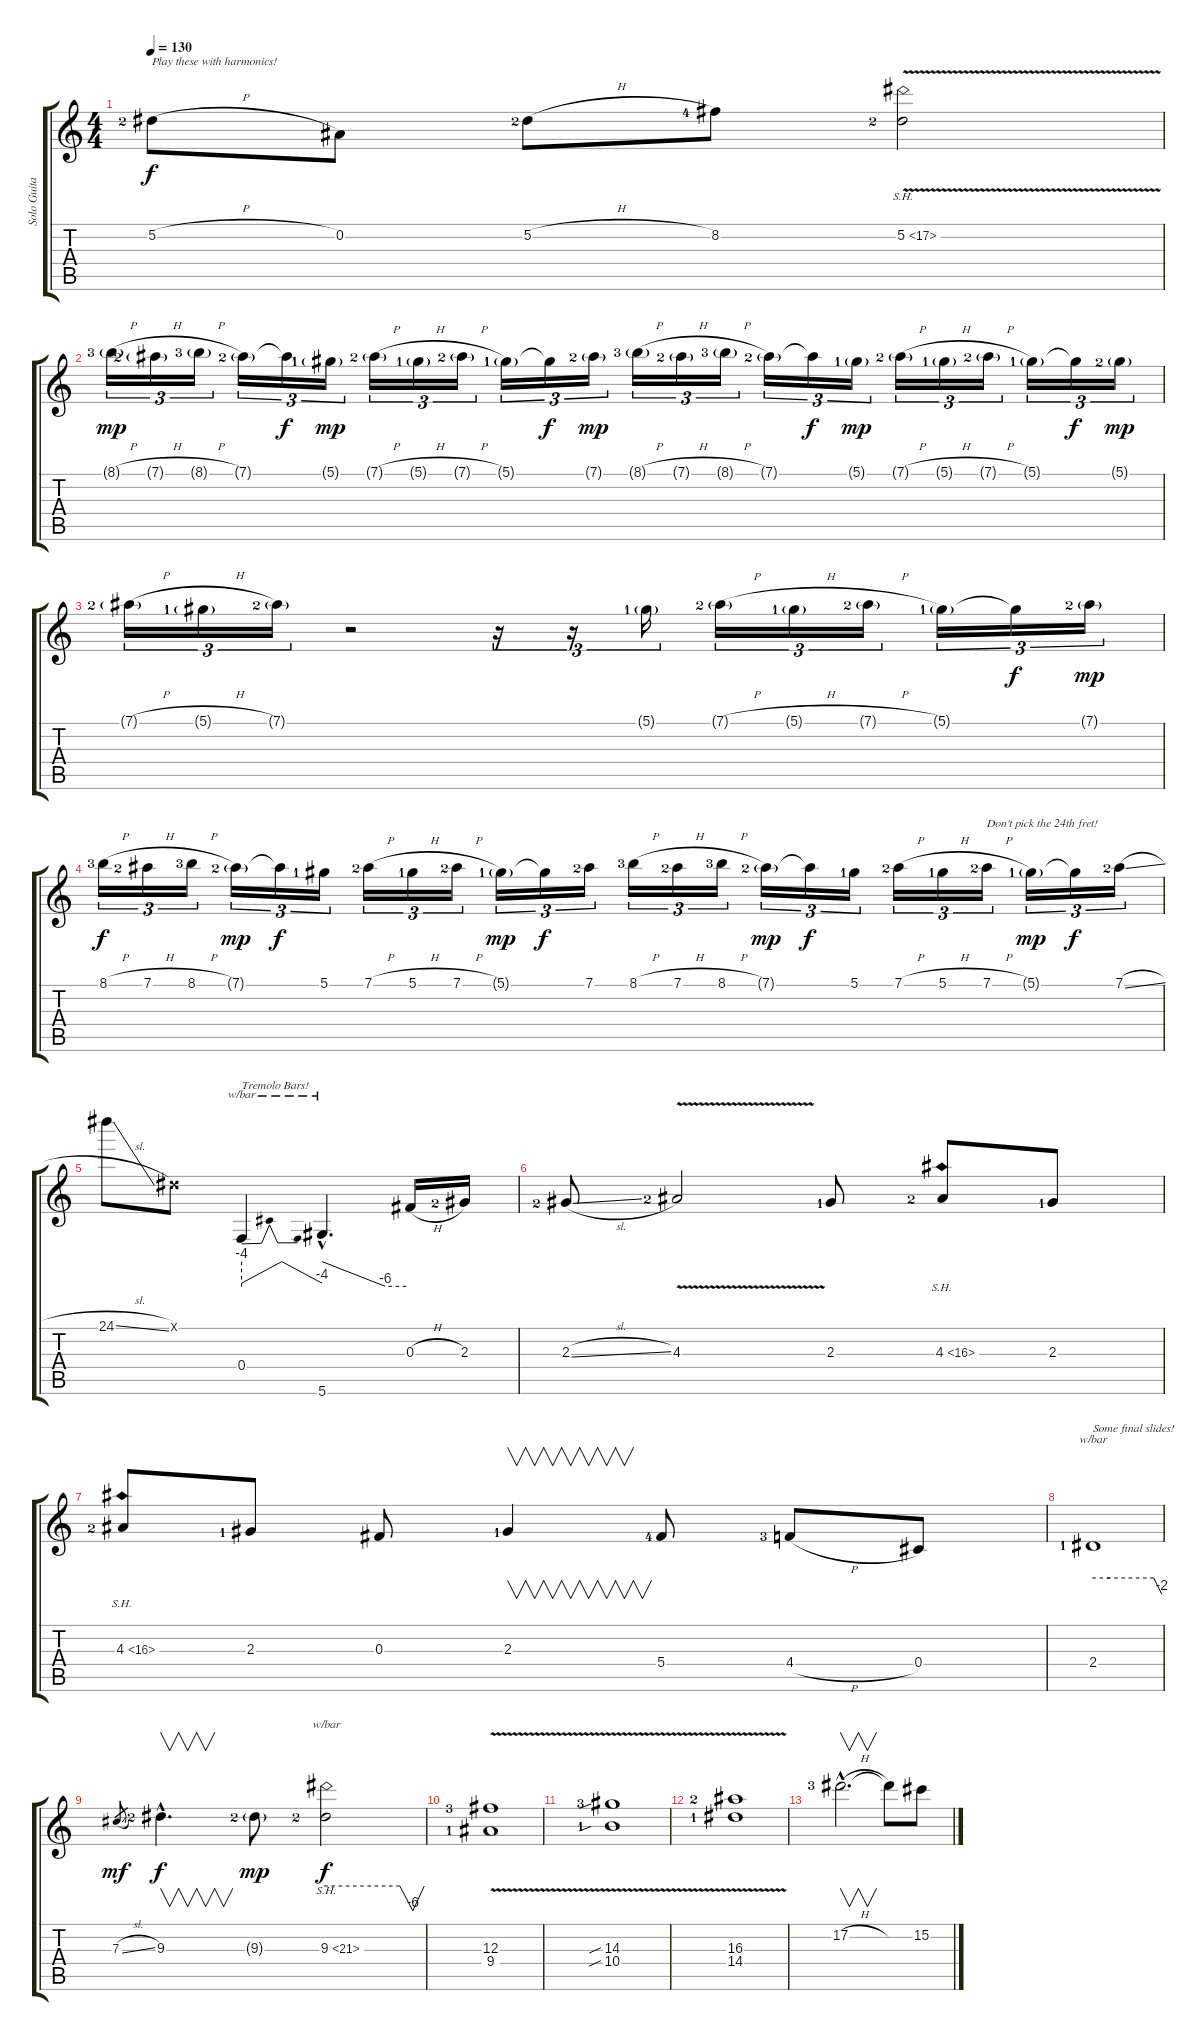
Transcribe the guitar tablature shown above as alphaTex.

\track ("Solo Guitar" "Solo Guita") {instrument distortionguitar}
\staff {score tabs}
\tuning (Eb4 Bb3 Gb3 Db3 Ab2 Eb2) {hide}
\ts (4 4)
\tempo 130
\clef g2
\ks c
5.2{h lf 3}.8{txt "Play these with harmonics!" dy f} 0.2.8 5.2{h lf 3}.8 8.2{lf 5}.8 5.2{sh 12 v lf 3}.2 |
8.1{h g lf 4}.16{tu (3 2) dy mp volume 6} 7.1{h g lf 3}.16{tu (3 2)} 8.1{h g lf 4}.16{tu (3 2)} 7.1{g lf 3}.16{tu (3 2)} 7.1{t}.16{tu (3 2) dy f} 5.1{g lf 2}.16{tu (3 2) dy mp} 7.1{h g lf 3}.16{tu (3 2)} 5.1{h g lf 2}.16{tu (3 2)} 7.1{h g lf 3}.16{tu (3 2)} 5.1{g lf 2}.16{tu (3 2)} 5.1{t}.16{tu (3 2) dy f} 7.1{g lf 3}.16{tu (3 2) dy mp} 8.1{h g lf 4}.16{tu (3 2)} 7.1{h g lf 3}.16{tu (3 2)} 8.1{h g lf 4}.16{tu (3 2)} 7.1{g lf 3}.16{tu (3 2)} 7.1{t}.16{tu (3 2) dy f} 5.1{g lf 2}.16{tu (3 2) dy mp} 7.1{h g lf 3}.16{tu (3 2)} 5.1{h g lf 2}.16{tu (3 2)} 7.1{h g lf 3}.16{tu (3 2)} 5.1{g lf 2}.16{tu (3 2)} 5.1{t}.16{tu (3 2) dy f} 5.1{g lf 3}.16{tu (3 2) dy mp} |
7.1{h g lf 3}.16{tu (3 2)} 5.1{h g lf 2}.16{tu (3 2)} 7.1{g lf 3}.16{tu (3 2)} r.2 r.16{tu (3 2)} r.16{tu (3 2)} 5.1{g lf 2}.16{tu (3 2)} 7.1{h g lf 3}.16{tu (3 2)} 5.1{h g lf 2}.16{tu (3 2)} 7.1{h g lf 3}.16{tu (3 2)} 5.1{g lf 2}.16{tu (3 2)} 5.1{t}.16{tu (3 2) dy f} 7.1{g lf 3}.16{tu (3 2) dy mp} |
8.1{h lf 4}.16{tu (3 2) dy f} 7.1{h lf 3}.16{tu (3 2)} 8.1{h lf 4}.16{tu (3 2)} 7.1{g lf 3}.16{tu (3 2) dy mp} 7.1{t}.16{tu (3 2) dy f} 5.1{lf 2}.16{tu (3 2)} 7.1{h lf 3}.16{tu (3 2)} 5.1{h lf 2}.16{tu (3 2)} 7.1{h lf 3}.16{tu (3 2)} 5.1{g lf 2}.16{tu (3 2) dy mp} 5.1{t}.16{tu (3 2) dy f} 7.1{lf 3}.16{tu (3 2)} 8.1{h lf 4}.16{tu (3 2)} 7.1{h lf 3}.16{tu (3 2)} 8.1{h lf 4}.16{tu (3 2)} 7.1{g lf 3}.16{tu (3 2) dy mp} 7.1{t}.16{tu (3 2) dy f} 5.1{lf 2}.16{tu (3 2)} 7.1{h lf 3}.16{tu (3 2)} 5.1{h lf 2}.16{tu (3 2)} 7.1{h lf 3}.16{tu (3 2) txt "Don't pick the 24th fret!"} 5.1{g lf 2}.16{tu (3 2) dy mp} 5.1{t}.16{tu (3 2) dy f} 7.1{sl lf 3}.16{tu (3 2)} |
24.1{sl}.8 0.1{x}.8 0.4.4{tbe (dip default 0 -16 15 0 60 -16) txt "Tremolo Bars!"} 5.6{hac}.4{d tbe (custom default 0 0 45 -24 60 -24)} 0.3{h}.16 2.3{lf 3}.16 |
2.3{sl lf 3}.8{volume 4} 4.3{v lf 3}.2 2.3{lf 2}.8 4.3{sh 12 lf 3}.8 2.3{lf 2}.8 |
4.3{sh 12 lf 3}.8 2.3{lf 2}.8 0.3.8 2.3{lf 2}.4{v} 5.4{lf 5}.8 4.4{h lf 4}.8 0.4.8 |
2.4{lf 2}.1{tbe (custom default 0 0 15 0 53 0 60 -8) txt "Some final slides!"} |
7.3{sl}.8{gr dy mf} 9.3{hac lf 3}.4{v d dy f} 9.3{g lf 3}.8{dy mp} 9.3{sh 12 lf 3}.2{tbe (custom default 0 0 45 0 53 -24 60 0) dy f} |
(12.3{v lf 4} 9.4{lf 2}).1{volume 0} |
(14.3{v sib lf 4} 10.4{sib lf 2}).1 |
(16.3{v lf 3} 14.4{lf 2}).1 |
17.2{h hac lf 4}.2{v d} 17.2{t}.8 15.2.8
